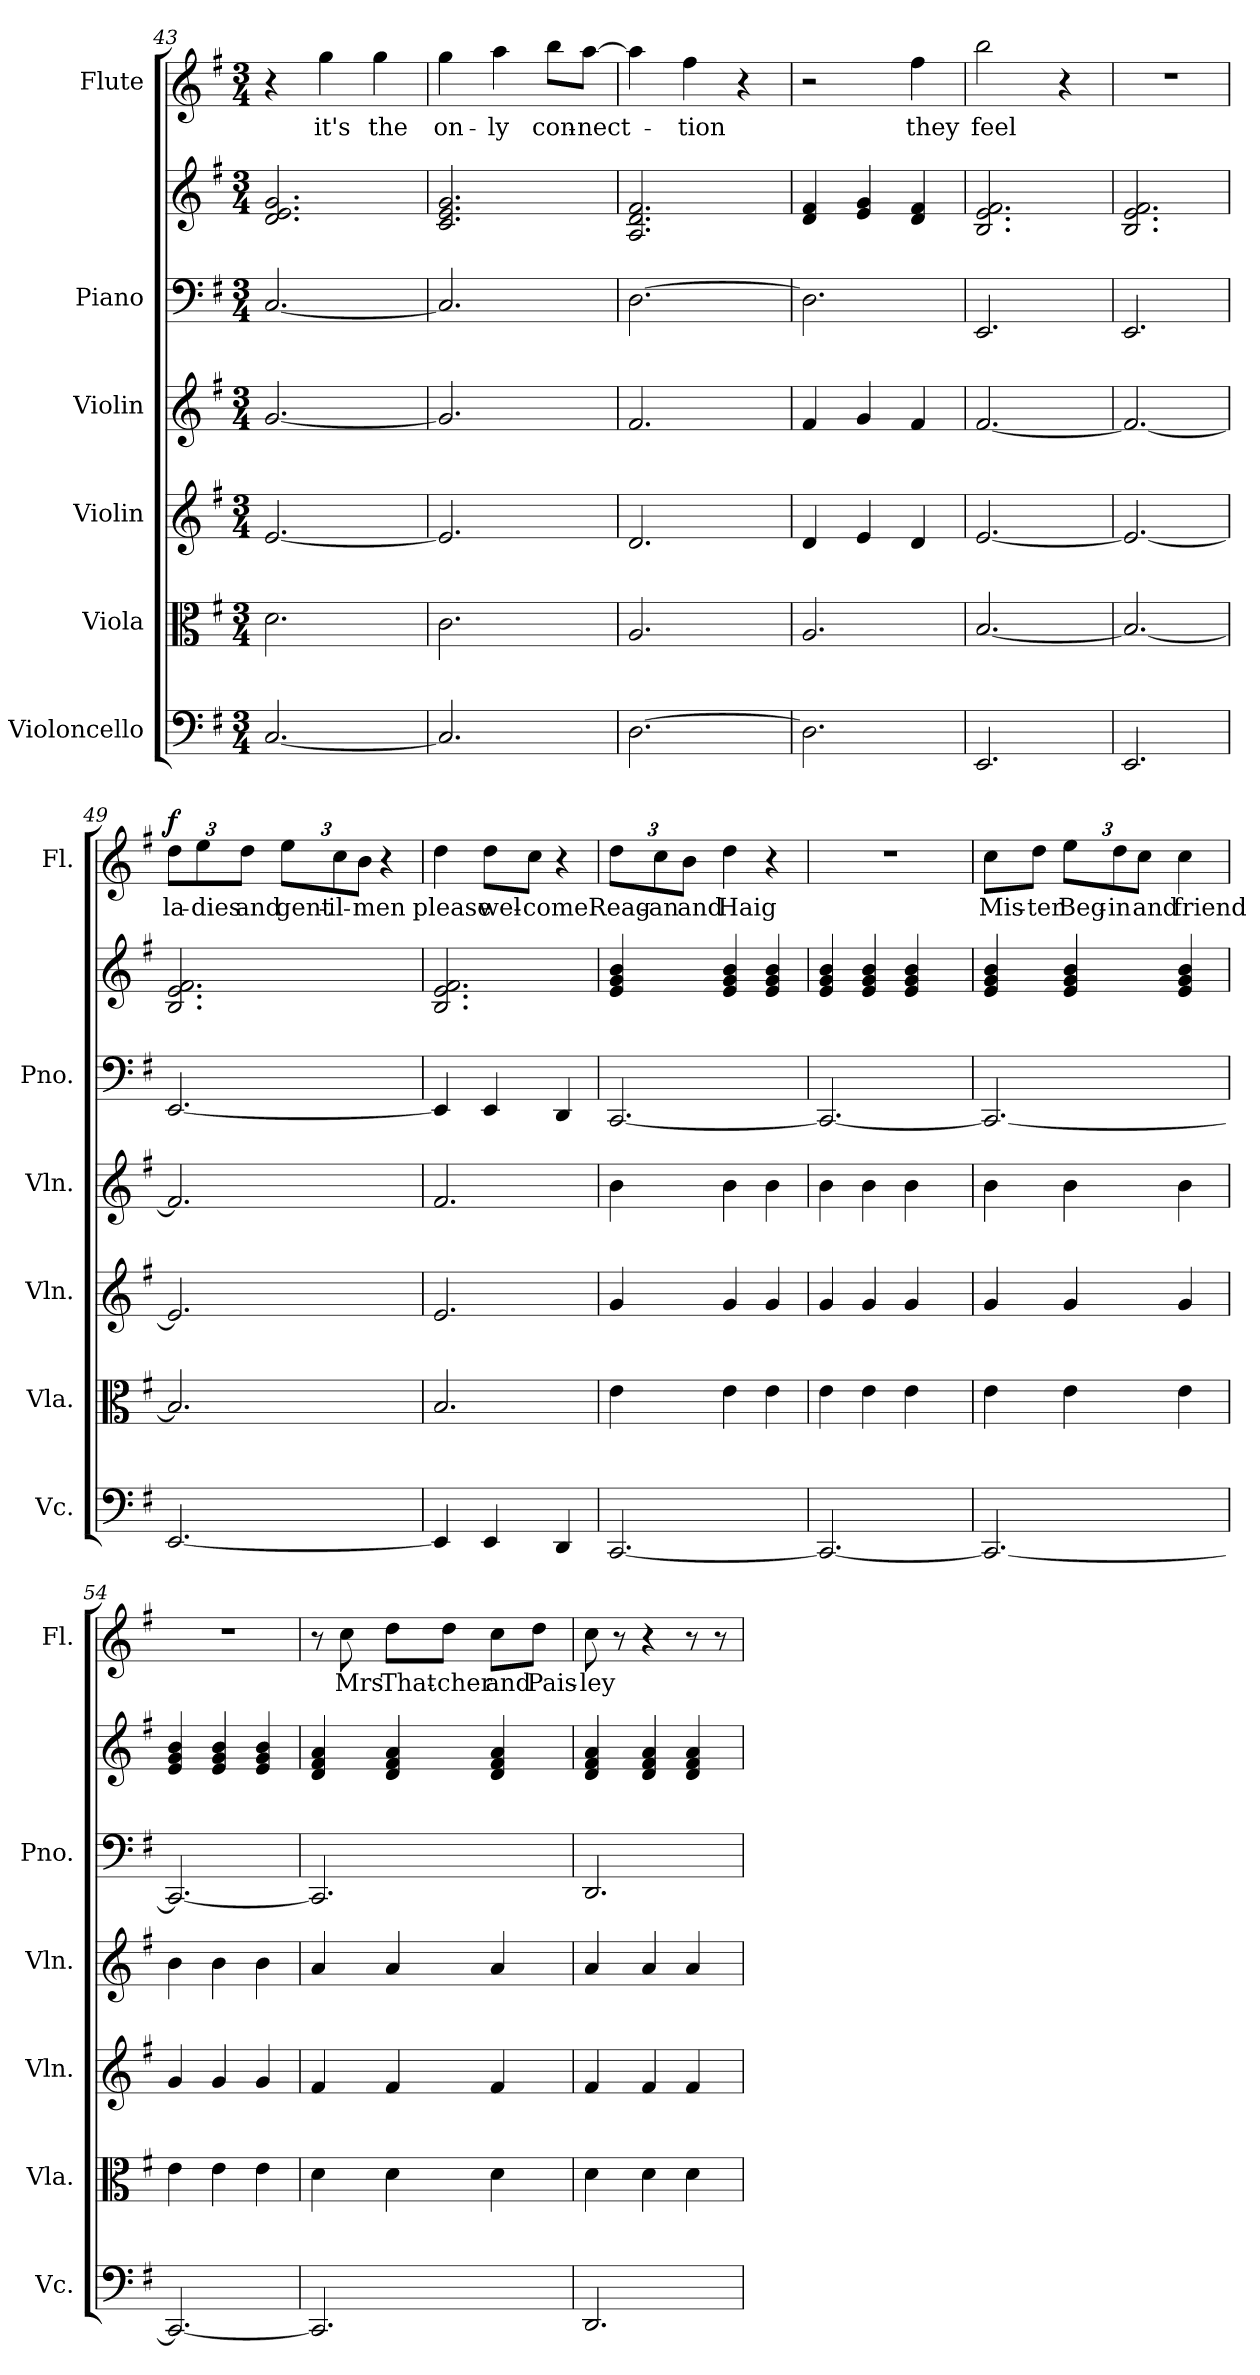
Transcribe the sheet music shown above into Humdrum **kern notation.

**kern	**kern	**kern	**kern	**kern	**kern	**kern	**text	**dynam
*part6	*part5	*part4	*part3	*part2	*part2	*part1	*part1	*part1
*staff7	*staff6	*staff5	*staff4	*staff3	*staff2	*staff1	*staff1	*staff1
*I"Violoncello	*I"Viola	*I"Violin	*I"Violin	*I"Piano	*	*I"Flute	*	*
*I'Vc.	*I'Vla.	*I'Vln.	*I'Vln.	*I'Pno.	*	*I'Fl.	*	*
*clefF4	*clefC3	*clefG2	*clefG2	*clefF4	*clefG2	*clefG2	*	*
*k[f#]	*k[f#]	*k[f#]	*k[f#]	*k[f#]	*k[f#]	*k[f#]	*	*
*M3/4	*M3/4	*M3/4	*M3/4	*M3/4	*M3/4	*M3/4	*	*
=43	=43	=43	=43	=43	=43	=43	=43	=43
[2.C/	2.d\	[2.e/	[2.g/	[2.C/	2.d/ 2.e/ 2.g/	4r	.	.
.	.	.	.	.	.	4gg\	it's	.
.	.	.	.	.	.	4gg\	the	.
=44	=44	=44	=44	=44	=44	=44	=44	=44
2.C/]	2.c\	2.e/]	2.g/]	2.C/]	2.c/ 2.e/ 2.g/	4gg\	on-	.
.	.	.	.	.	.	4aa\	-ly	.
.	.	.	.	.	.	8bb\L	con-	.
.	.	.	.	.	.	[8aa\J	-nect-	.
=45	=45	=45	=45	=45	=45	=45	=45	=45
[2.D\	2.A/	2.d/	2.f#/	[2.D\	2.A/ 2.d/ 2.f#/	4aa\]	.	.
.	.	.	.	.	.	4ff#\	-tion	.
.	.	.	.	.	.	4r	.	.
=46	=46	=46	=46	=46	=46	=46	=46	=46
2.D\]	2.A/	4d/	4f#/	2.D\]	4d/ 4f#/	2r	.	.
.	.	4e/	4g/	.	4e/ 4g/	.	.	.
.	.	4d/	4f#/	.	4d/ 4f#/	4ff#\	they	.
=47	=47	=47	=47	=47	=47	=47	=47	=47
2.EE/	[2.B/	[2.e/	[2.f#/	2.EE/	2.B/ 2.e/ 2.f#/	2bb\	feel	.
.	.	.	.	.	.	4r	.	.
=48	=48	=48	=48	=48	=48	=48	=48	=48
2.EE/	2.B/_	2.e/_	2.f#/_	2.EE/	2.B/ 2.e/ 2.f#/	2.r	.	.
!!LO:PB:g=z
=49	=49	=49	=49	=49	=49	=49	=49	=49
*	*	*	*	*	*	*Xbrackettup	*	*
!	!	!	!	!	!	!	!	!LO:DY:b
[2.EE/	2.B/]	2.e/]	2.f#/]	[2.EE/	2.B/ 2.e/ 2.f#/	12dd\L	la-	f
.	.	.	.	.	.	12ee\	-dies	.
.	.	.	.	.	.	12dd\J	and	.
.	.	.	.	.	.	12ee\L	gent-	.
.	.	.	.	.	.	12cc\	-il-	.
.	.	.	.	.	.	12b\J	-men	.
.	.	.	.	.	.	4r	.	.
=50	=50	=50	=50	=50	=50	=50	=50	=50
4EE/]	2.B/	2.e/	2.f#/	4EE/]	2.B/ 2.e/ 2.f#/	4dd\	please	.
4EE/	.	.	.	4EE/	.	8dd\L	wel-	.
.	.	.	.	.	.	8cc\J	-come	.
4DD/	.	.	.	4DD/	.	4r	.	.
=51	=51	=51	=51	=51	=51	=51	=51	=51
[2.CC/	4e\	4g/	4b\	[2.CC/	4e/ 4g/ 4b/	12dd\L	Reag-	.
.	.	.	.	.	.	12cc\	-an	.
.	.	.	.	.	.	12b\J	and	.
.	4e\	4g/	4b\	.	4e/ 4g/ 4b/	4dd\	Haig	.
.	4e\	4g/	4b\	.	4e/ 4g/ 4b/	4r	.	.
=52	=52	=52	=52	=52	=52	=52	=52	=52
2.CC/_	4e\	4g/	4b\	2.CC/_	4e/ 4g/ 4b/	2.r	.	.
.	4e\	4g/	4b\	.	4e/ 4g/ 4b/	.	.	.
.	4e\	4g/	4b\	.	4e/ 4g/ 4b/	.	.	.
=53	=53	=53	=53	=53	=53	=53	=53	=53
2.CC/_	4e\	4g/	4b\	2.CC/_	4e/ 4g/ 4b/	8cc\L	Mis-	.
.	.	.	.	.	.	8dd\J	-ter	.
.	4e\	4g/	4b\	.	4e/ 4g/ 4b/	12ee\L	Beg-	.
.	.	.	.	.	.	12dd\	-in	.
.	.	.	.	.	.	12cc\J	and	.
.	4e\	4g/	4b\	.	4e/ 4g/ 4b/	4cc\	friend	.
=54	=54	=54	=54	=54	=54	=54	=54	=54
2.CC/_	4e\	4g/	4b\	2.CC/_	4e/ 4g/ 4b/	2.r	.	.
.	4e\	4g/	4b\	.	4e/ 4g/ 4b/	.	.	.
.	4e\	4g/	4b\	.	4e/ 4g/ 4b/	.	.	.
=55	=55	=55	=55	=55	=55	=55	=55	=55
2.CC/]	4d\	4f#/	4a/	2.CC/]	4d/ 4f#/ 4a/	8r	.	.
.	.	.	.	.	.	8cc\	Mrs	.
.	4d\	4f#/	4a/	.	4d/ 4f#/ 4a/	8dd\L	That-	.
.	.	.	.	.	.	8dd\J	-cher	.
.	4d\	4f#/	4a/	.	4d/ 4f#/ 4a/	8cc\L	and	.
.	.	.	.	.	.	8dd\J	Pais-	.
!!LO:LB:g=z
=56	=56	=56	=56	=56	=56	=56	=56	=56
2.DD/	4d\	4f#/	4a/	2.DD/	4d/ 4f#/ 4a/	8cc\	-ley	.
.	.	.	.	.	.	8r	.	.
.	4d\	4f#/	4a/	.	4d/ 4f#/ 4a/	4r	.	.
.	4d\	4f#/	4a/	.	4d/ 4f#/ 4a/	8r	.	.
.	.	.	.	.	.	8r	.	.
=	=	=	=	=	=	=	=	=
*-	*-	*-	*-	*-	*-	*-	*-	*-
